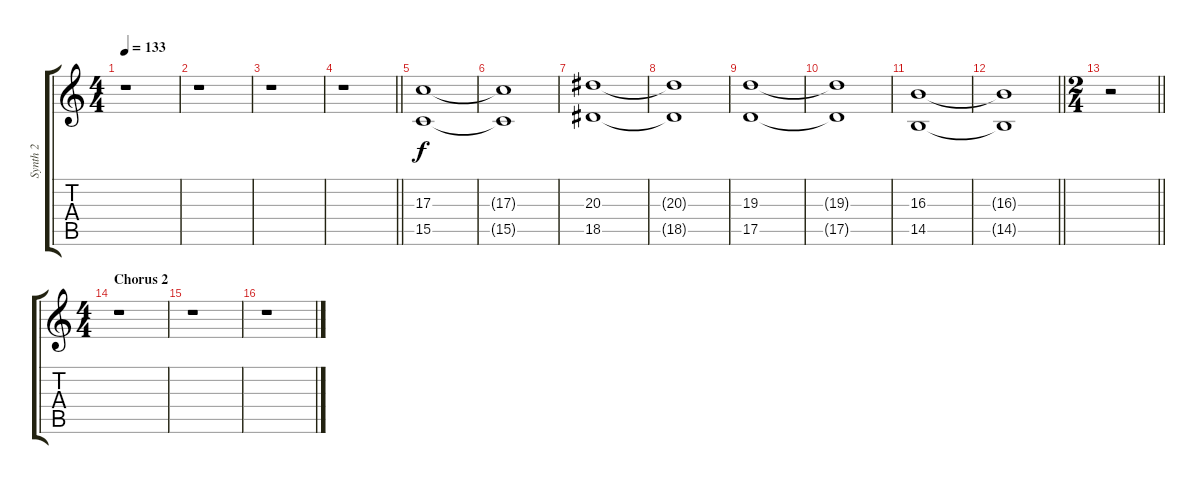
\track ("Synth 2" "Synth 2") {instrument pad2warm}
\staff {score tabs}
\tuning (E4 B3 G3 D3 A2 E2) {hide}
\ts (4 4)
\tempo 133
\clef g2
\ks c
r.1{dy f} |
r.1 |
r.1 |
\barLineRight lightlight
r.1 |
(17.3 15.5).1 |
(17.3{t} 15.5{t}).1 |
(20.3 18.5).1 |
(20.3{t} 18.5{t}).1 |
(19.3 17.5).1 |
(19.3{t} 17.5{t}).1 |
(16.3 14.5).1 |
\barLineRight lightlight
(16.3{t} 14.5{t}).1 |
\ts (2 4)
\barLineRight lightlight
r.2 |
\ts (4 4)
\section ("" "Chorus 2")
r.1 |
r.1 |
r.1
